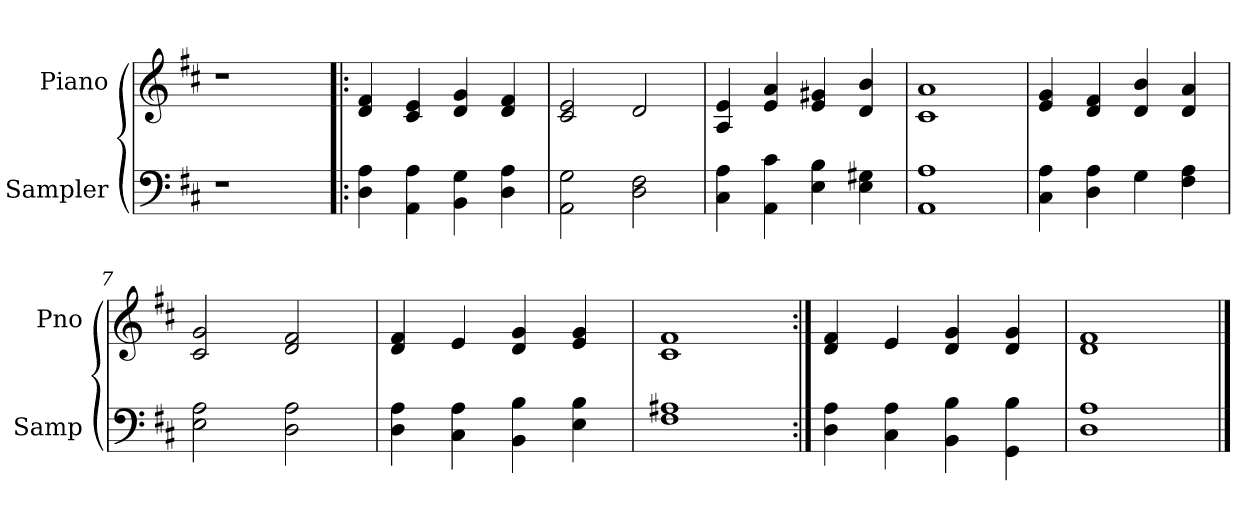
**kern	**kern
*part2	*part1
*staff2	*staff1
*I"Sampler	*I"Piano
*I'Samp	*I'Pno
*clefF4	*clefG2
*k[f#c#]	*k[f#c#]
*D:	*D:
=1	=1
1r	1r
=2!|:	=2!|:
4D 4A	4d 4f#
4AA 4A	4c# 4e
4BB 4G	4d 4g
4D 4A	4d 4f#
=3	=3
2AA 2G	2c# 2e
2D 2F#	2d
=4	=4
4C# 4A	4A 4e
4AA 4c#	4e 4a
4E 4B	4e 4g#X
4E 4G#X	4d 4b
=5	=5
1AA 1A	1c# 1a
=6	=6
4C# 4A	4e 4g
4D 4A	4d 4f#
4G	4d 4b
4F# 4A	4d 4a
=7	=7
2E 2A	2c# 2g
2D 2A	2d 2f#
=8	=8
4D 4A	4d 4f#
4C# 4A	4e
4BB 4B	4d 4g
4E 4B	4e 4g
=9	=9
1F# 1A#X	1c# 1f#
=10:|!	=10:|!
4D 4A	4d 4f#
4C# 4A	4e
4BB 4B	4d 4g
4GG 4B	4d 4g
=11	=11
1D 1A	1d 1f#
==	==
*-	*-
